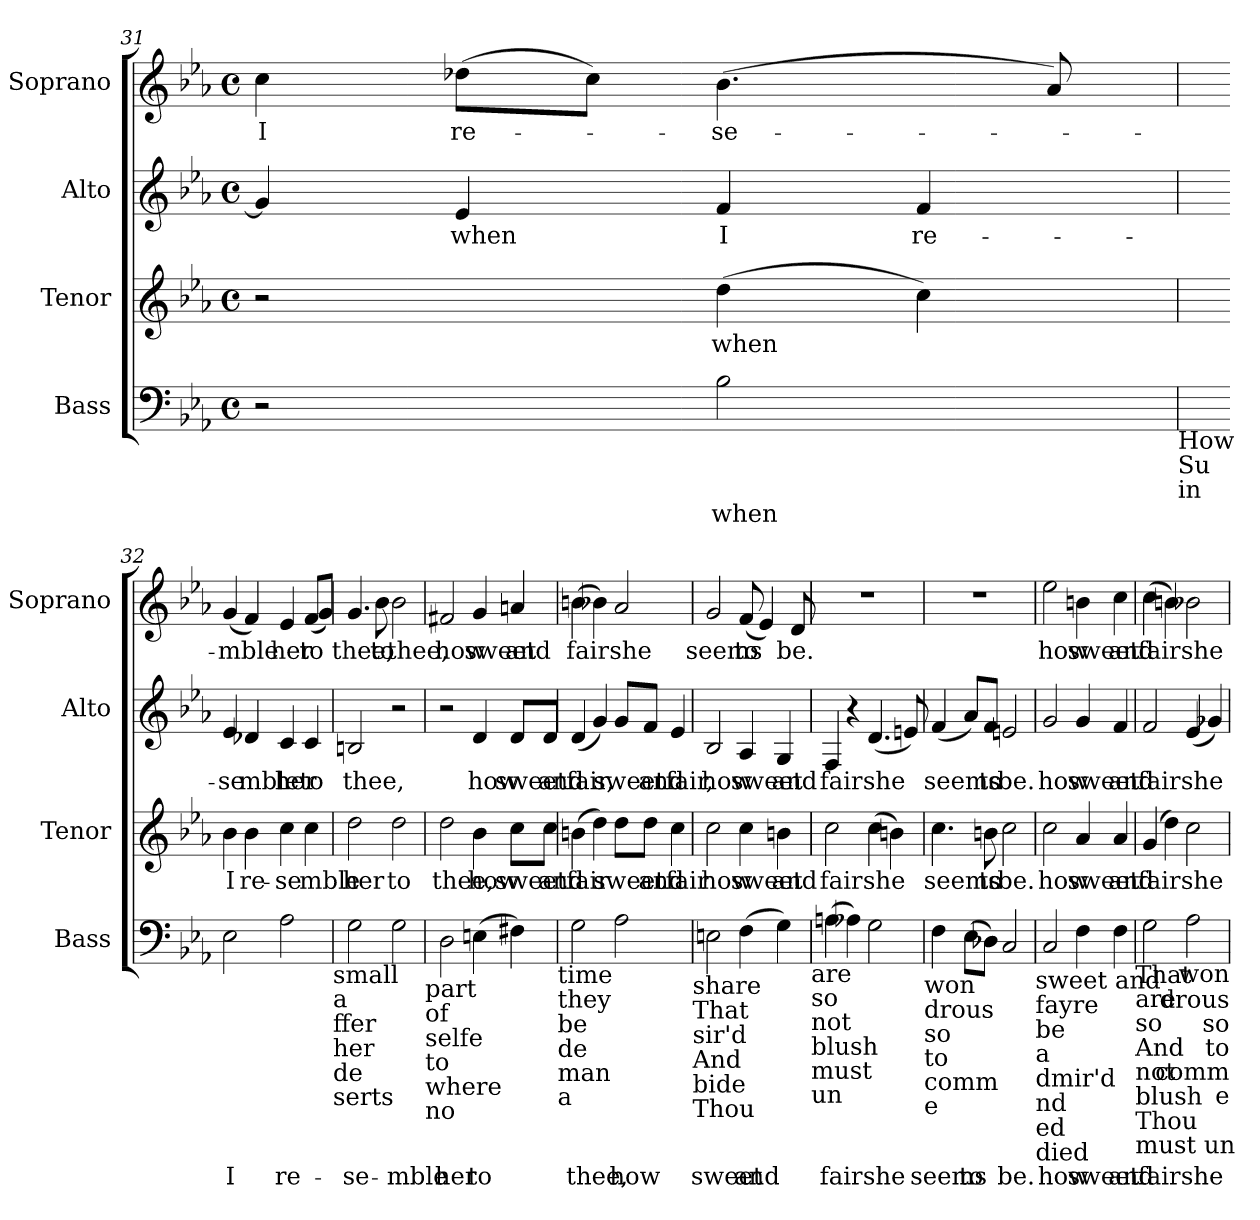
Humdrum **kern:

**kern	**text	**kern	**text	**kern	**text	**kern	**text
*part4	*part4	*part3	*part3	*part2	*part2	*part1	*part1
*staff4	*staff4	*staff3	*staff3	*staff2	*staff2	*staff1	*staff1
*I"Bass	*	*I"Tenor	*	*I"Alto	*	*I"Soprano	*
*I'Bass	*	*I'Tenor	*	*I'Alto	*	*I'Soprano	*
*clefF4	*	*clefG2	*	*clefG2	*	*clefG2	*
*k[b-e-a-]	*	*k[b-e-a-]	*	*k[b-e-a-]	*	*k[b-e-a-]	*
*E-:	*	*E-:	*	*E-:	*	*E-:	*
*M4/4	*	*M4/4	*	*M4/4	*	*M4/4	*
*met(c)	*	*met(c)	*	*met(c)	*	*met(c)	*
=31	=31	=31	=31	=31	=31	=31	=31
!	!	!	!	!	!	!	!LO:LY:b:rj
2r	.	2r	.	4g/]	.	4cc\	I
!	!	!	!	!	!LO:LY:b	!	!LO:LY:b:rj
.	.	.	.	4e-/	when	(>8dd-X\L	re-
.	.	.	.	.	.	8cc\J)	.
!	!LO:LY:b	!	!LO:LY:b	!	!LO:LY:b:rj	!	!LO:LY:b:cj
2B-\	when	(>4dd\	when	4f/	I	(>4.b-\	-se-
!	!	!	!	!	!LO:LY:b:cj	!	!
.	.	4cc\)	.	4f/	re-	.	.
.	.	.	.	.	.	8a-/)	.
!LO:TX:b:t=How	!	!	!	!	!	!	!
!LO:TX:b:t=Su	!	!	!	!	!	!	!
!LO:TX:b:t=in	!	!	!	!	!	!	!
!!LO:LB:g=z
=32	=32	=32	=32	=32	=32	=32	=32
!	!LO:LY:b:rj	!	!LO:LY:b:rj	!	!LO:LY:b:cj	!	!LO:LY:b
2E-\	I	4b-\	I	4e-/	-se-	(<4g/	-mble
!	!	!	!LO:LY:b:cj	!	!LO:LY:b:cj	!	!
.	.	4b-\	re-	4d-X/	-mble	4f/)	.
!	!LO:LY:b:cj	!	!LO:LY:b:cj	!	!LO:LY:b:cj	!	!LO:LY:b:cj
2A-\	re-	4cc\	-se-	4c/	her	4e-/	her
!	!	!	!LO:LY:b	!	!LO:LY:b:cj	!	!LO:LY:b:cj
.	.	4cc\	-mble	4c/	to	(<8f/L	to
.	.	.	.	.	.	8g/J)	.
!LO:TX:b:t=small	!	!	!	!	!	!	!
!LO:TX:b:t=a	!	!	!	!	!	!	!
!LO:TX:b:t=ffer	!	!	!	!	!	!	!
!LO:TX:b:t=her	!	!	!	!	!	!	!
!LO:TX:b:t=de	!	!	!	!	!	!	!
!LO:TX:b:t=serts	!	!	!	!	!	!	!
=33	=33	=33	=33	=33	=33	=33	=33
!	!LO:LY:b:cj	!	!LO:LY:b:cj	!	!LO:LY:b:cj	!	!LO:LY:b
2G\	-se-	2dd\	her	2Bn/	thee,	4.g/	thee,
!	!	!	!	!	!	!	!LO:LY:b:cj
.	.	.	.	.	.	8b-\	to
!	!LO:LY:b	!	!LO:LY:b:cj	!	!	!	!LO:LY:b
2G\	-mble	2dd\	to	2r	.	2b-\	thee,
!LO:TX:b:t=part	!	!	!	!	!	!	!
!LO:TX:b:t=of	!	!	!	!	!	!	!
!LO:TX:b:t=selfe	!	!	!	!	!	!	!
!LO:TX:b:t=to	!	!	!	!	!	!	!
!LO:TX:b:t=where	!	!	!	!	!	!	!
!LO:TX:b:t=no	!	!	!	!	!	!	!
=34	=34	=34	=34	=34	=34	=34	=34
!	!LO:LY:b:cj	!	!LO:LY:b	!	!	!	!LO:LY:b:cj
2D\	her	2dd\	thee,	2r	.	2f#X/	how
!	!LO:LY:b:rj	!	!LO:LY:b	!	!LO:LY:b	!	!LO:LY:b
(>4En\	to	4b-\	how	4d/	how	4g/	sweet
!	!	!	!LO:LY:b	!	!LO:LY:b	!	!LO:LY:b:cj
4F#X\)	.	8cc\L	sweet	8d/L	sweet	4an/	and
!	!	!	!LO:LY:b:cj	!	!LO:LY:b:cj	!	!
.	.	8cc\J	and	8d/J	and	.	.
!LO:TX:b:t=time	!	!	!	!	!	!	!
!LO:TX:b:t=they	!	!	!	!	!	!	!
!LO:TX:b:t=be	!	!	!	!	!	!	!
!LO:TX:b:t=de	!	!	!	!	!	!	!
!LO:TX:b:t=man	!	!	!	!	!	!	!
!LO:TX:b:t=a	!	!	!	!	!	!	!
=35	=35	=35	=35	=35	=35	=35	=35
!	!LO:LY:b	!	!LO:LY:b:cj	!	!LO:LY:b	!	!LO:LY:b:cj
2G\	thee,	(>4bn\	fair	(<4d/	fair,	(>4bn\	fair
.	.	4dd\)	.	4g/)	.	4b-X\)	.
!	!LO:LY:b	!	!LO:LY:b	!	!LO:LY:b	!	!LO:LY:b:cj
2A-\	how	8dd\L	sweet	8g/L	sweet	2a-/	she
!	!	!	!LO:LY:b:cj	!	!LO:LY:b:cj	!	!
.	.	8dd\J	and	8f/J	and	.	.
!	!	!	!LO:LY:b:cj	!	!LO:LY:b	!	!
.	.	4cc\	fair	4e-/	fair,	.	.
!LO:TX:b:t=share	!	!	!	!	!	!	!
!LO:TX:b:t=That	!	!	!	!	!	!	!
!LO:TX:b:t=sir'd	!	!	!	!	!	!	!
!LO:TX:b:t=And	!	!	!	!	!	!	!
!LO:TX:b:t=bide	!	!	!	!	!	!	!
!LO:TX:b:t=Thou	!	!	!	!	!	!	!
=36	=36	=36	=36	=36	=36	=36	=36
!	!LO:LY:b:cj	!	!LO:LY:b	!	!LO:LY:b	!	!LO:LY:b
2En\	sweet	2cc\	how	2B-/	how	2g/	seems
!	!LO:LY:b:cj	!	!LO:LY:b	!	!LO:LY:b	!	!LO:LY:b:cj
(>4F\	and	4cc\	sweet	4A-/	sweet	(<8f/	to
.	.	.	.	.	.	4e-/)	.
!	!	!	!LO:LY:b:cj	!	!LO:LY:b:cj	!	!
4G\)	.	4bn\	and	4G/	and	.	.
!	!	!	!	!	!	!	!LO:LY:b:cj
.	.	.	.	.	.	8d/	be.
!LO:TX:b:t=are	!	!	!	!	!	!	!
!LO:TX:b:t=so	!	!	!	!	!	!	!
!LO:TX:b:t=not	!	!	!	!	!	!	!
!LO:TX:b:t=blush	!	!	!	!	!	!	!
!LO:TX:b:t=must	!	!	!	!	!	!	!
!LO:TX:b:t=un	!	!	!	!	!	!	!
=37	=37	=37	=37	=37	=37	=37	=37
!	!LO:LY:b:cj	!	!LO:LY:b:cj	!	!LO:LY:b:cj	!	!
(>4An\	fair	2cc\	fair	4F/	fair	1r	.
4A-X\)	.	.	.	4r	.	.	.
!	!LO:LY:b:cj	!	!LO:LY:b:cj	!	!LO:LY:b:cj	!	!
2G\	she	(>4cc\	she	(<4.d/	she	.	.
.	.	4bn\)	.	.	.	.	.
.	.	.	.	8en/)	.	.	.
!LO:TX:b:t=won	!	!	!	!	!	!	!
!LO:TX:b:t=drous	!	!	!	!	!	!	!
!LO:TX:b:t=so	!	!	!	!	!	!	!
!LO:TX:b:t=to	!	!	!	!	!	!	!
!LO:TX:b:t=comm	!	!	!	!	!	!	!
!LO:TX:b:t=e	!	!	!	!	!	!	!
!!LO:PB:g=z
=38	=38	=38	=38	=38	=38	=38	=38
!	!LO:LY:b	!	!LO:LY:b	!	!LO:LY:b	!	!
4F\	seems	4.cc\	seems	(<4f/	seems	1r	.
!	!LO:LY:b:cj	!	!	!	!	!	!
(>8E-\L	to	.	.	8a-/L)	.	.	.
!	!	!	!LO:LY:b:rj	!	!LO:LY:b:cj	!	!
8D-X\J)	.	8bn\	to	8f/J	to	.	.
!	!LO:LY:b:cj	!	!LO:LY:b:cj	!	!LO:LY:b:rj	!	!
2C/	be.	2cc\	be.	2en/	be.	.	.
!LO:TX:b:t=sweet and	!	!	!	!	!	!	!
!LO:TX:b:t=fayre	!	!	!	!	!	!	!
!LO:TX:b:t=be	!	!	!	!	!	!	!
!LO:TX:b:t=a	!	!	!	!	!	!	!
!LO:TX:b:t=dmir'd	!	!	!	!	!	!	!
!LO:TX:b:t=nd	!	!	!	!	!	!	!
!LO:TX:b:t=ed	!	!	!	!	!	!	!
!LO:TX:b:t=died	!	!	!	!	!	!	!
=39	=39	=39	=39	=39	=39	=39	=39
!	!LO:LY:b	!	!LO:LY:b	!	!LO:LY:b	!	!LO:LY:b
2C/	how	2cc\	how	2g/	how	2ee-\	how
!	!LO:LY:b	!	!LO:LY:b	!	!LO:LY:b	!	!LO:LY:b:cj
4F\	sweet	4a-/	sweet	4g/	sweet	4bn\	sweet
!	!LO:LY:b:cj	!	!LO:LY:b:cj	!	!LO:LY:b:cj	!	!LO:LY:b:cj
4F\	and	4a-/	and	4f/	and	4cc\	and
!LO:TX:b:t=That	!	!	!	!	!	!	!
!LO:TX:b:t=are	!	!	!	!	!	!	!
!LO:TX:b:t=so	!	!	!	!	!	!	!
!LO:TX:b:t=And	!	!	!	!	!	!	!
!LO:TX:b:t=not	!	!	!	!	!	!	!
!LO:TX:b:t=blush	!	!	!	!	!	!	!
!LO:TX:b:t=Thou	!	!	!	!	!	!	!
!LO:TX:b:t=must un	!	!	!	!	!	!	!
=40	=40	=40	=40	=40	=40	=40	=40
!	!LO:LY:b:cj	!	!LO:LY:b:cj	!	!LO:LY:b:cj	!	!LO:LY:b:cj
2G\	fair	(<4g/	fair	2f/	fair	(>4cc\	fair
.	.	4dd\)	.	.	.	4bn\)	.
!	!LO:LY:b:cj	!	!LO:LY:b:cj	!	!LO:LY:b:cj	!	!LO:LY:b:rj
2A-\	she	2cc\	she	(<4e-/	she	2b-X\	she
.	.	.	.	4g-X/)	.	.	.
!LO:TX:b:t=won	!	!	!	!	!	!	!
!LO:TX:b:t=drous	!	!	!	!	!	!	!
!LO:TX:b:t=so	!	!	!	!	!	!	!
!LO:TX:b:t=to	!	!	!	!	!	!	!
!LO:TX:b:t=comm	!	!	!	!	!	!	!
!LO:TX:b:t=e	!	!	!	!	!	!	!
=	=	=	=	=	=	=	=
*-	*-	*-	*-	*-	*-	*-	*-
